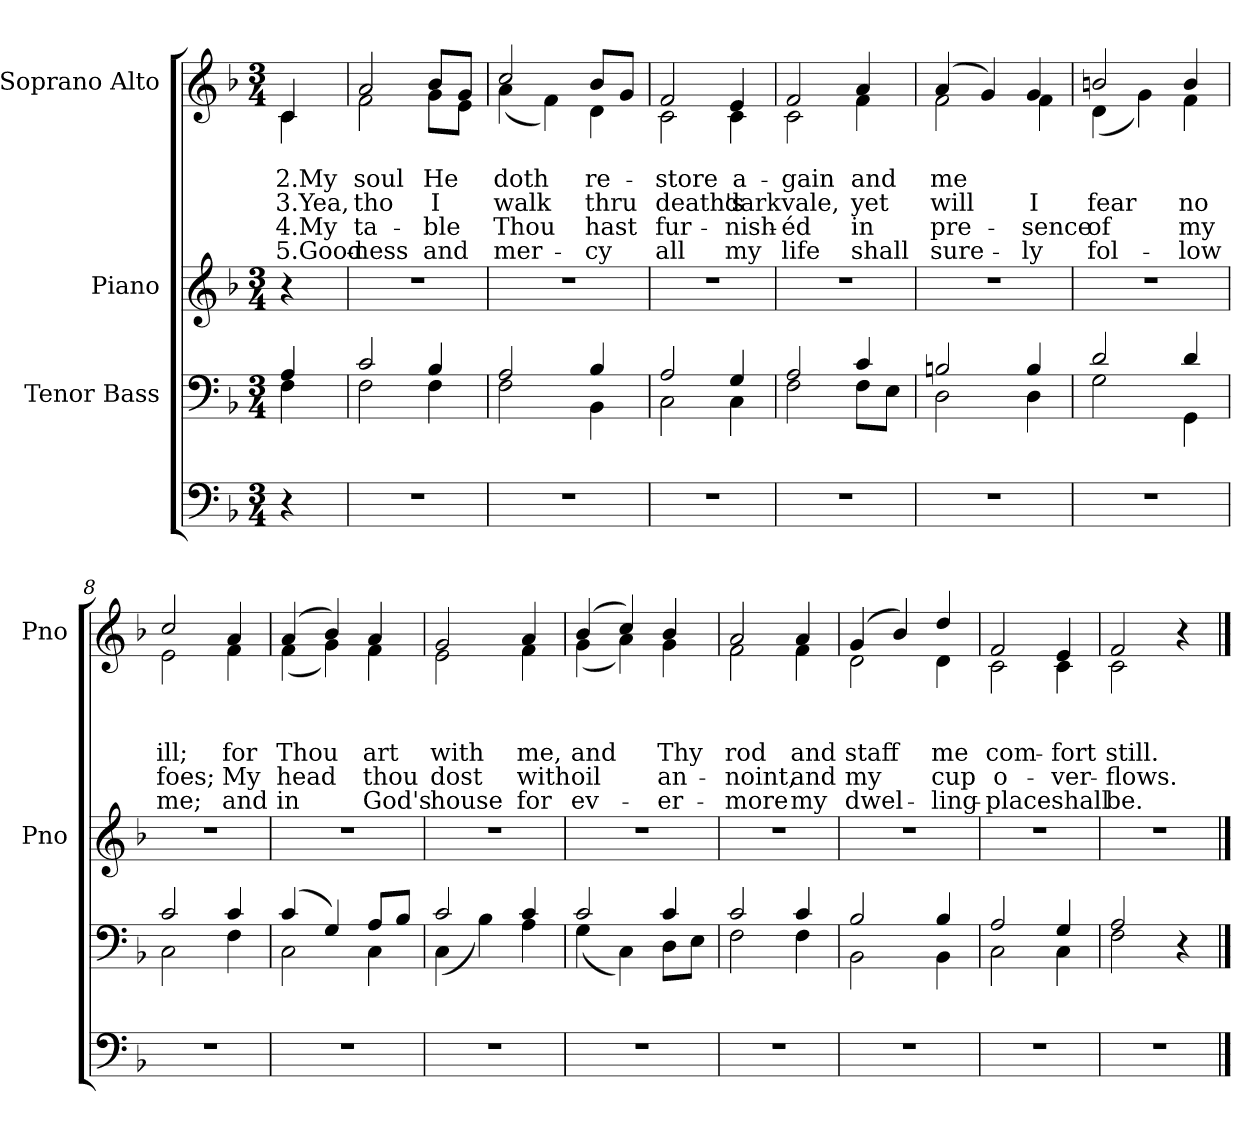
**kern	**kern	**kern	**kern	**text	**text	**text	**text	**text
*part4	*part3	*part2	*part1	*part1	*part1	*part1	*part1	*part1
*staff4	*staff3	*staff2	*staff1	*staff1	*staff1	*staff1	*staff1	*staff1
*	*I"Tenor Bass	*I"Piano	*I"Soprano Alto	*	*	*	*	*
*	*	*I'Pno	*I'Pno	*	*	*	*	*
*clefF4	*clefF4	*clefG2	*clefG2	*	*	*	*	*
*k[b-]	*k[b-]	*k[b-]	*k[b-]	*	*	*	*	*
*F:	*F:	*F:	*F:	*	*	*	*	*
*M3/4	*M3/4	*M3/4	*M3/4	*	*	*	*	*
=1	=1	=1	=1	=1	=1	=1	=1	=1
*	*^	*	*^	*	*	*	*	*
4r	4A/	4F\	4r	4c/	4c\	.	2.My	3.Yea,	4.My	5.Good-
=2	=2	=2	=2	=2	=2	=2	=2	=2	=2	=2
2.r	2c/	2F\	2.r	2a/	2f\	.	soul	tho	ta-	-ness
.	4B-/	4F\	.	8b-/L	8g\L	.	He	I	-ble	and
.	.	.	.	8g/J	8e\J	.	.	.	.	.
=3	=3	=3	=3	=3	=3	=3	=3	=3	=3	=3
2.r	2A/	2F\	2.r	2cc/	(4a\	.	doth	walk	Thou	mer-
.	.	.	.	.	4f\)	.	.	.	.	.
.	4B-/	4BB-\	.	8b-/L	4d\	.	re-	thru	hast	-cy
.	.	.	.	8g/J	.	.	.	.	.	.
=4	=4	=4	=4	=4	=4	=4	=4	=4	=4	=4
2.r	2A/	2C\	2.r	2f/	2c\	.	-store	death's	fur-	all
.	4G/	4C\	.	4e/	4c\	.	a-	dark	-nish-	my
=5	=5	=5	=5	=5	=5	=5	=5	=5	=5	=5
2.r	2A/	2F\	2.r	2f/	2c\	.	-gain	vale,	-éd	life
.	4c/	8F\L	.	4a/	4f\	.	and	yet	in	shall
.	.	8E\J	.	.	.	.	.	.	.	.
!!LO:LB:g=z	!!
=6	=6	=6	=6	=6	=6	=6	=6	=6	=6	=6
2.r	2Bn/	2D\	2.r	(4a/	2f\	.	me	will	pre-	sure-
.	.	.	.	4g/)	.	.	.	.	.	.
.	4B/	4D\	.	4g/	4f\	.	.	I	-sence	-ly
=7	=7	=7	=7	=7	=7	=7	=7	=7	=7	=7
2.r	2d/	2G\	2.r	2bn/	(4d\	.	.	fear	of	fol-
.	.	.	.	.	4g\)	.	.	.	.	.
.	4d/	4GG\	.	4b/	4f\	.	.	no	my	-low
=8	=8	=8	=8	=8	=8	=8	=8	=8	=8	=8
2.r	2c/	2C\	2.r	2cc/	2e\	.	.	ill;	foes;	me;
.	4c/	4F\	.	4a/	4f\	.	.	for	My	and
=9	=9	=9	=9	=9	=9	=9	=9	=9	=9	=9
2.r	(4c/	2C\	2.r	(4a/	(4f\	.	.	Thou	head	in
.	4G/)	.	.	4b-/)	4g\)	.	.	.	.	.
.	8A/L	4C\	.	4a/	4f\	.	.	art	thou	God's
.	8B-/J	.	.	.	.	.	.	.	.	.
=10	=10	=10	=10	=10	=10	=10	=10	=10	=10	=10
2.r	2c/	(4C\	2.r	2g/	2e\	.	.	with	dost	house
.	.	4B-\)	.	.	.	.	.	.	.	.
.	4c/	4A\	.	4a/	4f\	.	.	me,	with	for
!!LO:LB:g=z	!!
=11	=11	=11	=11	=11	=11	=11	=11	=11	=11	=11
2.r	2c/	(4G\	2.r	(4b-/	(4g\	.	.	and	oil	ev-
.	.	4C\)	.	4cc/)	4a\)	.	.	.	.	.
.	4c/	8D\L	.	4b-/	4g\	.	.	Thy	an-	-er-
.	.	8E\J	.	.	.	.	.	.	.	.
=12	=12	=12	=12	=12	=12	=12	=12	=12	=12	=12
2.r	2c/	2F\	2.r	2a/	2f\	.	.	rod	-noint,	-more
.	4c/	4F\	.	4a/	4f\	.	.	and	and	my
=13	=13	=13	=13	=13	=13	=13	=13	=13	=13	=13
2.r	2B-/	2BB-\	2.r	(4g/	2d\	.	.	staff	my	dwel-
.	.	.	.	4b-/)	.	.	.	.	.	.
.	4B-/	4BB-\	.	4dd/	4d\	.	.	me	cup	-ling-
=14	=14	=14	=14	=14	=14	=14	=14	=14	=14	=14
2.r	2A/	2C\	2.r	2f/	2c\	.	.	com-	o-	-place
.	4G/	4C\	.	4e/	4c\	.	.	-fort	-ver-	shall
=15	=15	=15	=15	=15	=15	=15	=15	=15	=15	=15
2.r	2A/	2F\	2.r	2f/	2c\	.	.	still.	-flows.	be.
.	4r	4ryy	.	4r	4ryy	.	.	.	.	.
*	*v	*v	*	*v	*v	*	*	*	*	*
==	==	==	==	==	==	==	==	==
*-	*-	*-	*-	*-	*-	*-	*-	*-
